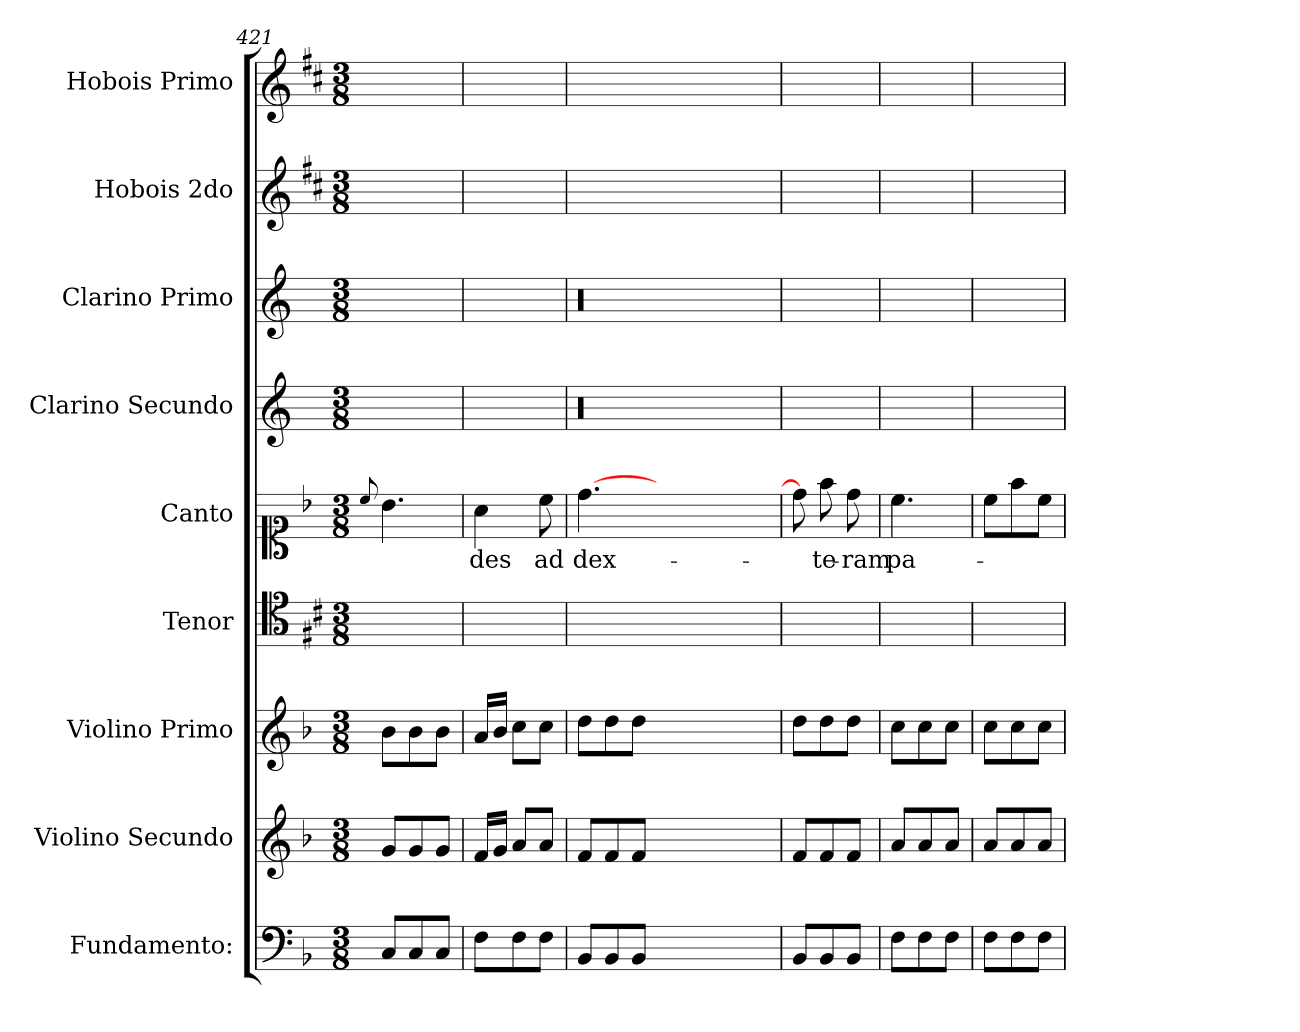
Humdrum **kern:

**kern	**kern	**kern	**kern	**kern	**text	**kern	**kern	**kern	**kern
*part9	*part8	*part7	*part6	*part5	*part5	*part4	*part3	*part2	*part1
*staff9	*staff8	*staff7	*staff6	*staff5	*staff5	*staff4	*staff3	*staff2	*staff1
*I"Fundamento:	*I"Violino Secundo	*I"Violino Primo	*I"Tenor	*I"Canto	*	*I"Clarino Secundo	*I"Clarino Primo	*I"Hobois 2do	*I"Hobois Primo
*	*I'vl 2	*I'vl 1	*I'T	*	*	*I'clno 2	*I'clno 1	*	*
*clefF4	*clefG2	*clefG2	*clefC4	*clefC1	*	*clefG2	*clefG2	*clefG2	*clefG2
*	*	*	*	*	*	*ITrd-1c-2	*ITrd-1c-2	*	*
*k[b-]	*k[b-]	*k[b-]	*k[f#c#]	*k[b-]	*	*k[f#c#]	*k[f#c#]	*k[f#c#]	*k[f#c#]
*M3/8	*M3/8	*M3/8	*M3/8	*M3/8	*	*M3/8	*M3/8	*M3/8	*M3/8
=421	=421	=421	=421	=421	=421	=421	=421	=421	=421
.	.	.	.	8qqcc/	.	.	.	.	.
8C/L	8g/L	8b-\L	4.ryy	4.b-\	.	4.ryy	4.ryy	4.ryy	4.ryy
8C/	8g/	8b-\	.	.	.	.	.	.	.
8C/J	8g/J	8b-\J	.	.	.	.	.	.	.
=422	=422	=422	=422	=422	=422	=422	=422	=422	=422
8F\L	16f/LL	16a/LL	4.ryy	4a\	-des	4.ryy	4.ryy	4.ryy	4.ryy
.	16g/JJ	16b-/JJ	.	.	.	.	.	.	.
8F\	8a/L	8cc\L	.	.	.	.	.	.	.
8F\J	8a/J	8cc\J	.	8cc\	ad	.	.	.	.
=423	=423	=423	=423	=423	=423	=423	=423	=423	=423
!	!	!	!	!	!	!LO:N:vis=00	!LO:N:vis=00	!	!
8BB-/L	8f/L	8dd\L	4.ryy	[4.dd\	dex-	1.r	1.r	4.ryy	4.ryy
8BB-/	8f/	8dd\	.	.	.	.	.	.	.
8BB-/J	8f/J	8dd\J	.	.	.	.	.	.	.
1ryy	1ryy	1ryy	1ryy	1ryy	.	.	.	1ryy	1ryy
8ryy	8ryy	8ryy	8ryy	8ryy	.	.	.	8ryy	8ryy
=424	=424	=424	=424	=424	=424	=424	=424	=424	=424
8BB-/L	8f/L	8dd\L	4.ryy	8dd\]	.	4.ryy	4.ryy	4.ryy	4.ryy
8BB-/	8f/	8dd\	.	8ff\	-te-	.	.	.	.
8BB-/J	8f/J	8dd\J	.	8dd\	-ram	.	.	.	.
=425	=425	=425	=425	=425	=425	=425	=425	=425	=425
8F\L	8a/L	8cc\L	4.ryy	4.cc\	pa-	4.ryy	4.ryy	4.ryy	4.ryy
8F\	8a/	8cc\	.	.	.	.	.	.	.
8F\J	8a/J	8cc\J	.	.	.	.	.	.	.
=426	=426	=426	=426	=426	=426	=426	=426	=426	=426
8F\L	8a/L	8cc\L	4.ryy	8cc\L	.	4.ryy	4.ryy	4.ryy	4.ryy
8F\	8a/	8cc\	.	8ff\	.	.	.	.	.
8F\J	8a/J	8cc\J	.	8cc\J	.	.	.	.	.
=	=	=	=	=	=	=	=	=	=
*-	*-	*-	*-	*-	*-	*-	*-	*-	*-
